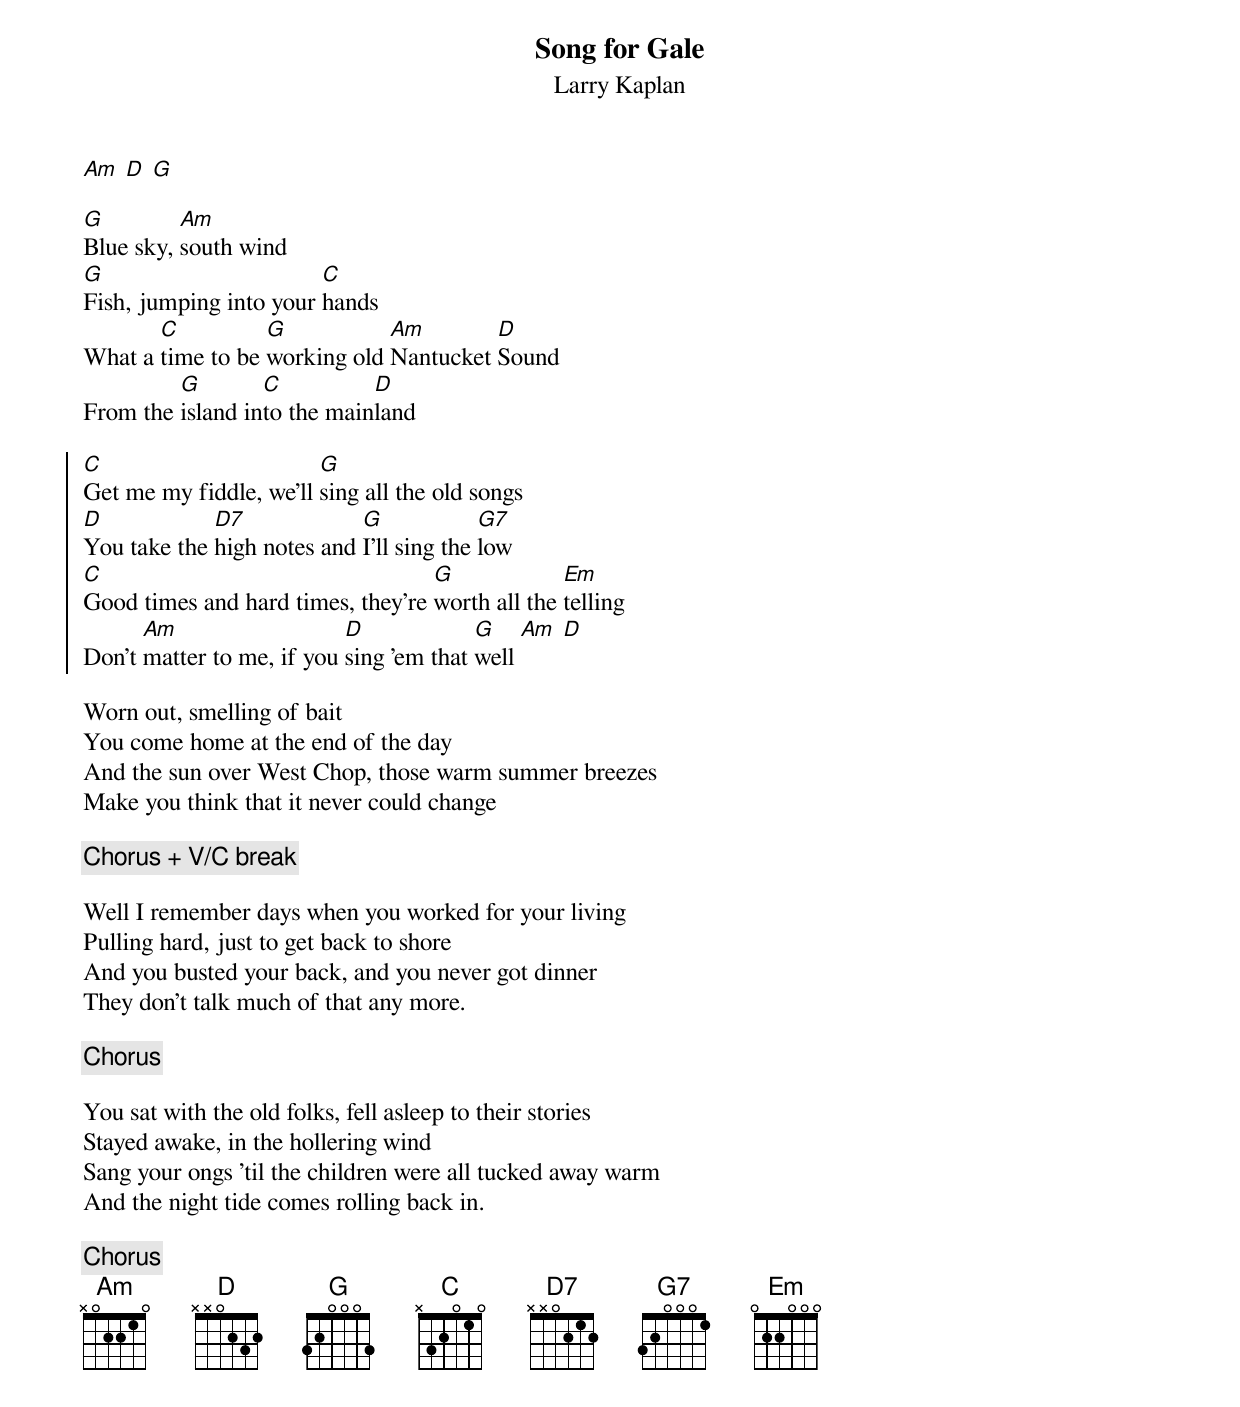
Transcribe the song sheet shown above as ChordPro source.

{t:Song for Gale}
{st:Larry Kaplan}

[Am] [D] [G]

[G]Blue sky, [Am]south wind
[G]Fish, jumping into your [C]hands
What a [C]time to be [G]working old [Am]Nantucket [D]Sound
From the [G]island in[C]to the main[D]land

{soc}
[C]Get me my fiddle, we'll [G]sing all the old songs
[D]You take the [D7]high notes and [G]I'll sing the [G7]low
[C]Good times and hard times, they're [G]worth all the [Em]telling
Don't [Am]matter to me, if you [D]sing 'em that [G]well [Am] [D]
{eoc}

Worn out, smelling of bait
You come home at the end of the day
And the sun over West Chop, those warm summer breezes
Make you think that it never could change

{c:Chorus + V/C break}

Well I remember days when you worked for your living
Pulling hard, just to get back to shore
And you busted your back, and you never got dinner
They don't talk much of that any more.

{c:Chorus}

You sat with the old folks, fell asleep to their stories
Stayed awake, in the hollering wind
Sang your ongs 'til the children were all tucked away warm
And the night tide comes rolling back in.

{c:Chorus}
